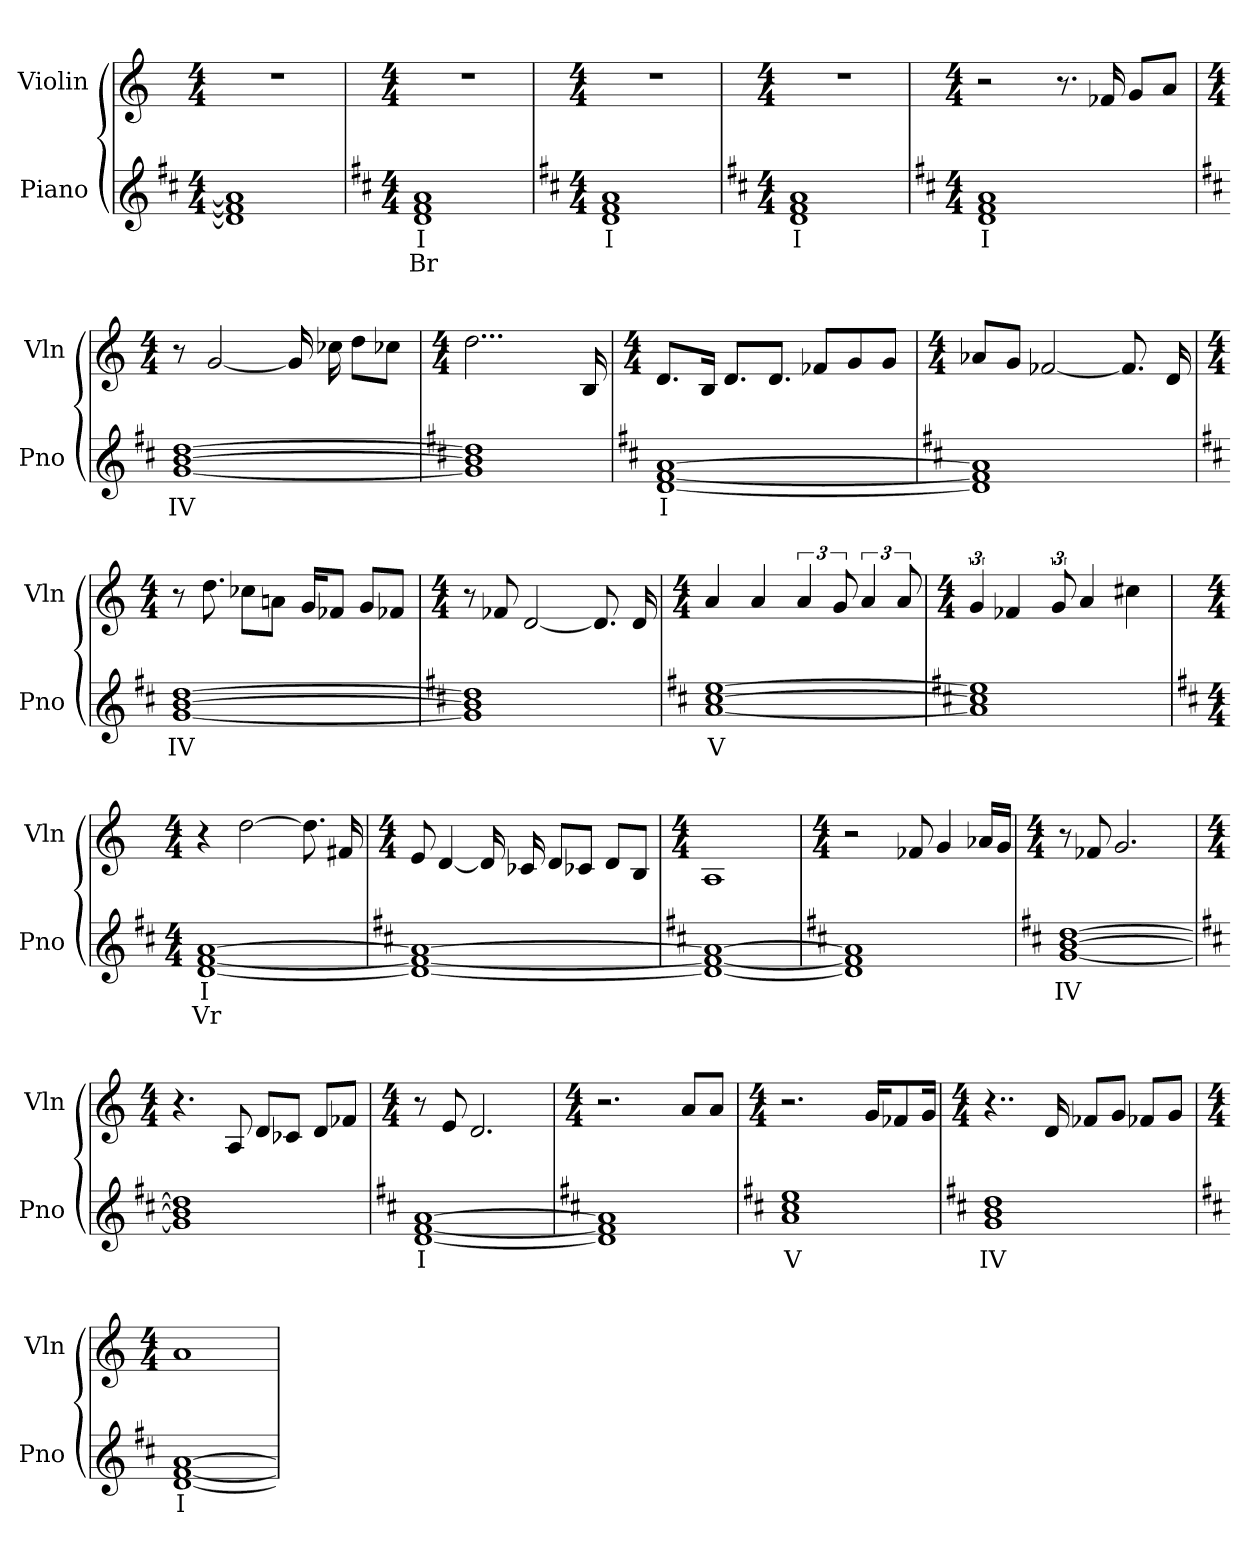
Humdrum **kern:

**kern	**text	**text	**kern
*part2	*part2	*part2	*part1
*staff2	*staff2	*staff2	*staff1
*I"Piano	*	*	*I"Violin
*I'Pno	*	*	*I'Vln
*k[f#c#]	*	*	*
*D:	*	*	*
*M4/4	*	*	*M4/4
=	=	=	=
1d] 1f#] 1a]	.	.	1r
=	=	=	=
*k[f#c#]	*	*	*
*D:	*	*	*
*M4/4	*	*	*M4/4
1d 1f# 1a	I	Br	1r
=	=	=	=
*k[f#c#]	*	*	*
*D:	*	*	*
*M4/4	*	*	*M4/4
1d 1f# 1a	I	.	1r
=	=	=	=
*k[f#c#]	*	*	*
*D:	*	*	*
*M4/4	*	*	*M4/4
1d 1f# 1a	I	.	1r
=	=	=	=
*k[f#c#]	*	*	*
*D:	*	*	*
*M4/4	*	*	*M4/4
1d 1f# 1a	I	.	2r
.	.	.	8.r
.	.	.	16f-X
.	.	.	8gL
.	.	.	8aJ
=	=	=	=
*k[f#c#]	*	*	*
*D:	*	*	*
*	*	*	*M4/4
[1g [1b [1dd	IV	.	8r
.	.	.	[2g
.	.	.	16g]
.	.	.	16cc-X
.	.	.	8ddL
.	.	.	8cc-XJ
=	=	=	=
*k[f#c#]	*	*	*
*D:	*	*	*
*	*	*	*M4/4
1g] 1b] 1dd]	.	.	2...dd
.	.	.	16B
=	=	=	=
*k[f#c#]	*	*	*
*D:	*	*	*
*	*	*	*M4/4
[1d [1f# [1a	I	.	8.dL
.	.	.	16BJk
.	.	.	8.dL
.	.	.	8.dJ
.	.	.	8f-XL
.	.	.	8g
.	.	.	8gJ
=	=	=	=
*k[f#c#]	*	*	*
*D:	*	*	*
*	*	*	*M4/4
1d] 1f#] 1a]	.	.	8a-XL
.	.	.	8gJ
.	.	.	[2f-X
.	.	.	8.f-]
.	.	.	16d
=	=	=	=
*k[f#c#]	*	*	*
*D:	*	*	*
*	*	*	*M4/4
[1g [1b [1dd	IV	.	8r
.	.	.	8.dd
.	.	.	8cc-XL
.	.	.	8anJ
.	.	.	16gKL
.	.	.	8f-XJ
.	.	.	8gL
.	.	.	8f-XJ
=	=	=	=
*k[f#c#]	*	*	*
*D:	*	*	*
*	*	*	*M4/4
1g] 1b] 1dd]	.	.	8r
.	.	.	8f-X
.	.	.	[2d
.	.	.	8.d]
.	.	.	16d
=	=	=	=
*k[f#c#]	*	*	*
*D:	*	*	*
*	*	*	*M4/4
[1a [1cc# [1ee	V	.	4a
.	.	.	4a
.	.	.	6a
.	.	.	12g
.	.	.	6a
.	.	.	12a
=	=	=	=
*k[f#c#]	*	*	*
*D:	*	*	*
*	*	*	*M4/4
1a] 1cc#] 1ee]	.	.	6g
.	.	.	4f-X
.	.	.	12g
.	.	.	4a
.	.	.	4cc#X
=	=	=	=
*k[f#c#]	*	*	*
*D:	*	*	*
*M4/4	*	*	*M4/4
[1d [1f# [1a	I	Vr	4r
.	.	.	[2dd
.	.	.	8.dd]
.	.	.	16f#X
=	=	=	=
*k[f#c#]	*	*	*
*D:	*	*	*
*	*	*	*M4/4
1d_ 1f#_ 1a_	.	.	8e
.	.	.	[4d
.	.	.	16d]
.	.	.	16c-X
.	.	.	8dL
.	.	.	8c-XJ
.	.	.	8dL
.	.	.	8BJ
=	=	=	=
*k[f#c#]	*	*	*
*D:	*	*	*
*	*	*	*M4/4
1d_ 1f#_ 1a_	.	.	1A
=	=	=	=
*k[f#c#]	*	*	*
*D:	*	*	*
*	*	*	*M4/4
1d] 1f#] 1a]	.	.	2r
.	.	.	8f-X
.	.	.	4g
.	.	.	16a-XLL
.	.	.	16gJJ
=	=	=	=
*k[f#c#]	*	*	*
*D:	*	*	*
*	*	*	*M4/4
[1g [1b [1dd	IV	.	8r
.	.	.	8f-X
.	.	.	2.g
=	=	=	=
*k[f#c#]	*	*	*
*D:	*	*	*
*	*	*	*M4/4
1g] 1b] 1dd]	.	.	4.r
.	.	.	8A
.	.	.	8dL
.	.	.	8c-XJ
.	.	.	8dL
.	.	.	8f-XJ
=	=	=	=
*k[f#c#]	*	*	*
*D:	*	*	*
*	*	*	*M4/4
[1d [1f# [1a	I	.	8r
.	.	.	8e
.	.	.	2.d
=	=	=	=
*k[f#c#]	*	*	*
*D:	*	*	*
*	*	*	*M4/4
1d] 1f#] 1a]	.	.	2.r
.	.	.	8aL
.	.	.	8aJ
=	=	=	=
*k[f#c#]	*	*	*
*D:	*	*	*
*	*	*	*M4/4
1a 1cc# 1ee	V	.	2.r
.	.	.	16gKL
.	.	.	8f-X
.	.	.	16gJk
=	=	=	=
*k[f#c#]	*	*	*
*D:	*	*	*
*	*	*	*M4/4
1g 1b 1dd	IV	.	4..r
.	.	.	16d
.	.	.	8f-XL
.	.	.	8gJ
.	.	.	8f-XL
.	.	.	8gJ
=	=	=	=
*k[f#c#]	*	*	*
*D:	*	*	*
*	*	*	*M4/4
[1d [1f# [1a	I	.	1a
=	=	=	=
*-	*-	*-	*-
